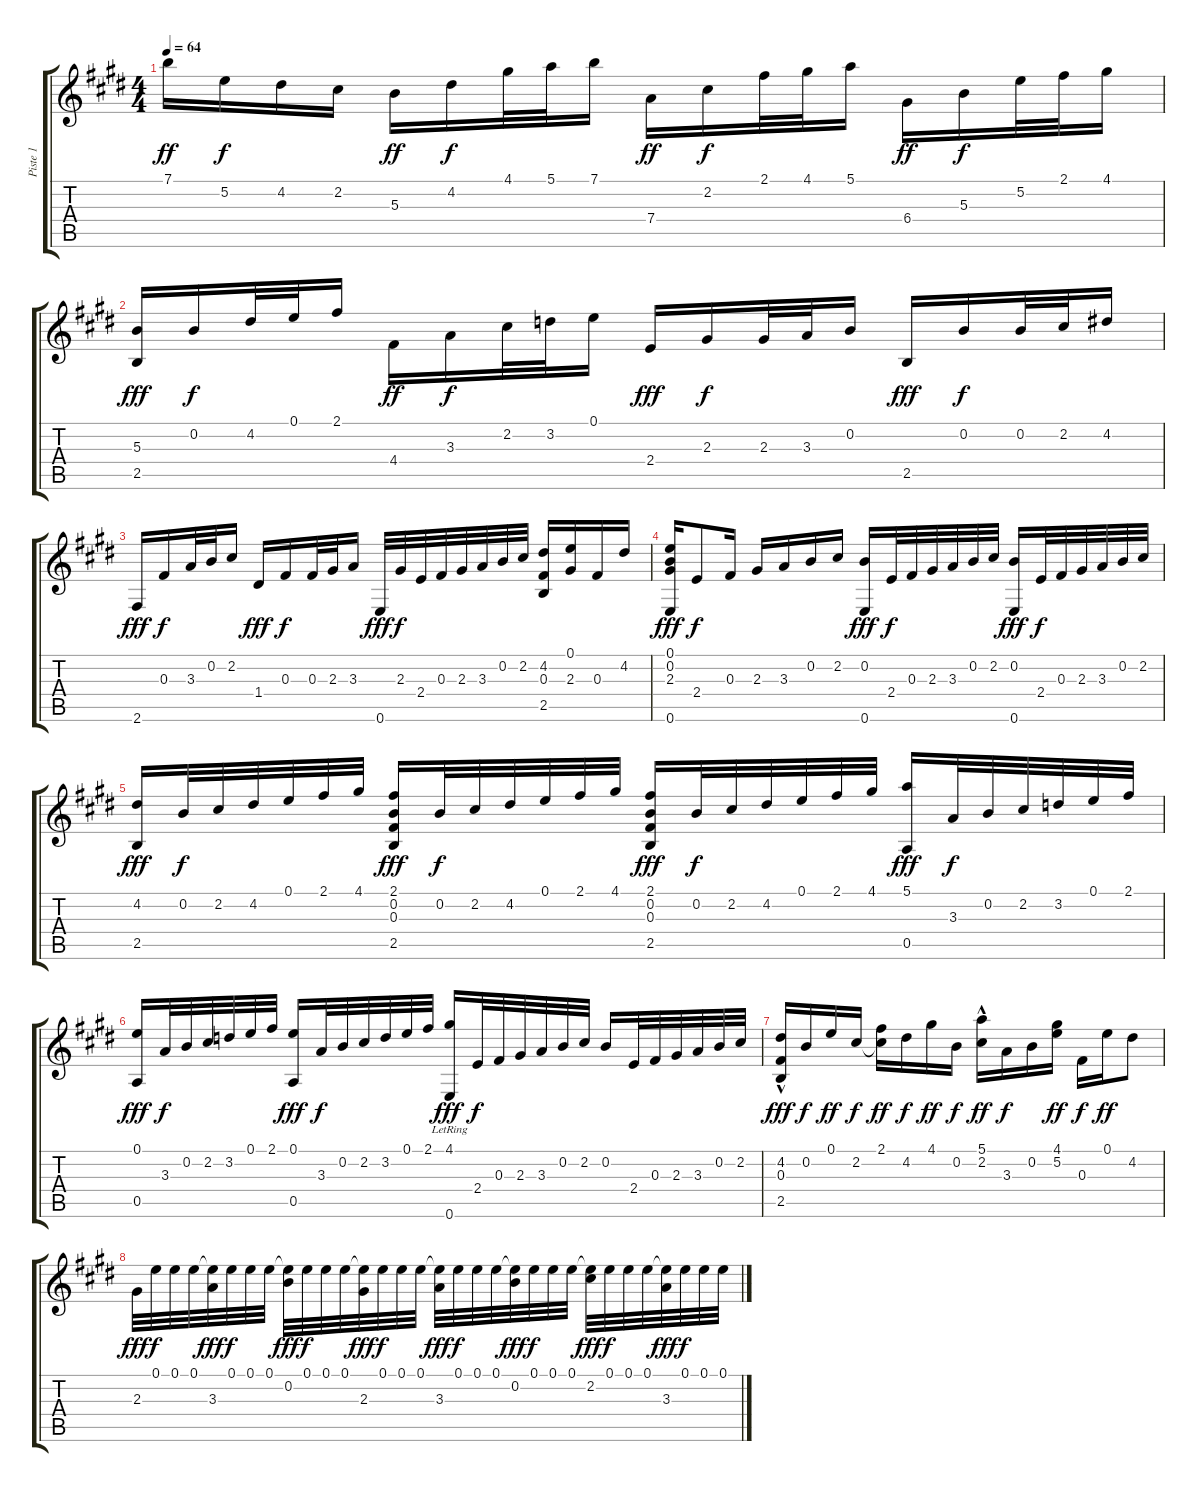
\track ("Piste 1" "Piste 1") {instrument acousticguitarnylon}
\staff {score tabs}
\tuning (E4 B3 Gb3 D3 A2 E2) {hide}
\ts (4 4)
\tempo 64
\clef g2
\ks e
7.1.16{dy ff} 5.2.16{dy f} 4.2.16 2.2.16 5.3.16{dy ff} 4.2.16{dy f} 4.1.32 5.1.32 7.1.16 7.4.16{dy ff} 2.2.16{dy f} 2.1.32 4.1.32 5.1.16 6.4.16{dy ff} 5.3.16{dy f} 5.2.32 2.1.32 4.1.16 |
(5.3 2.5).16{dy fff} 0.2.16{dy f} 4.2.32 0.1.32 2.1.16 4.4.16{dy ff} 3.3.16{dy f} 2.2.32 3.2.32 0.1.16 2.4.16{dy fff} 2.3.16{dy f} 2.3.32 3.3.32 0.2.16 2.5.16{dy fff} 0.2.16{dy f} 0.2.32 2.2.32 4.2.16 |
2.6.16{dy fff} 0.3.16{dy f} 3.3.32 0.2.32 2.2.16 1.4.16{dy fff} 0.3.16{dy f} 0.3.32 2.3.32 3.3.16 0.6.32{dy fff} 2.3.32{dy f} 2.4.32 0.3.32 2.3.32 3.3.32 0.2.32 2.2.32 (4.2 0.3 2.5).16 (0.1 2.3).16 0.3.16 4.2.16 |
(0.1 0.2 2.3 0.6).16{dy fff} 2.4.8{dy f} 0.3.16 2.3.16 3.3.16 0.2.16 2.2.16 (0.2 0.6).16{dy fff} 2.4.32{dy f} 0.3.32 2.3.32 3.3.32 0.2.32 2.2.32 (0.2 0.6).16{dy fff} 2.4.32{dy f} 0.3.32 2.3.32 3.3.32 0.2.32 2.2.32 |
(4.2 2.5).16{dy fff} 0.2.32{dy f} 2.2.32 4.2.32 0.1.32 2.1.32 4.1.32 (2.1 0.2 0.3 2.5).16{dy fff} 0.2.32{dy f} 2.2.32 4.2.32 0.1.32 2.1.32 4.1.32 (2.1 0.2 0.3 2.5).16{dy fff} 0.2.32{dy f} 2.2.32 4.2.32 0.1.32 2.1.32 4.1.32 (5.1 0.5).16{dy fff} 3.3.32{dy f} 0.2.32 2.2.32 3.2.32 0.1.32 2.1.32 |
(0.1 0.5).16{dy fff} 3.3.32{dy f} 0.2.32 2.2.32 3.2.32 0.1.32 2.1.32 (0.1 0.5).16{dy fff} 3.3.32{dy f} 0.2.32 2.2.32 3.2.32 0.1.32 2.1.32 (4.1 0.6{lr}).16{dy fff} 2.4.32{dy f} 0.3.32 2.3.32 3.3.32 0.2.32 2.2.32 0.2.16 2.4.32 0.3.32 2.3.32 3.3.32 0.2.32 2.2.32 |
(4.2 0.3{hac} 2.5).16{dy fff} 0.2.16{dy f} 0.1.16{dy ff} 2.2.16{dy f} (2.1 2.2{t}).16{dy ff} 4.2.16{dy f} 4.1.16{dy ff} 0.2.16{dy f} (5.1{hac} 2.2).16{dy ff} 3.3.16{dy f} 0.2.16 (4.1 5.2).16{dy ff} 0.3.16{dy f} 0.1.16{dy ff} 4.2.8 |
2.3.32{dy fff} 0.1.32{dy f} 0.1.32 0.1.32 (0.1{t} 3.3).32{dy fff} 0.1.32{dy f} 0.1.32 0.1.32 (0.1{t} 0.2).32{dy fff} 0.1.32{dy f} 0.1.32 0.1.32 (0.1{t} 2.3).32{dy fff} 0.1.32{dy f} 0.1.32 0.1.32 (0.1{t} 3.3).32{dy fff} 0.1.32{dy f} 0.1.32 0.1.32 (0.1{t} 0.2).32{dy fff} 0.1.32{dy f} 0.1.32 0.1.32 (0.1{t} 2.2).32{dy fff} 0.1.32{dy f} 0.1.32 0.1.32 (0.1{t} 3.3).32{dy fff} 0.1.32{dy f} 0.1.32 0.1.32
